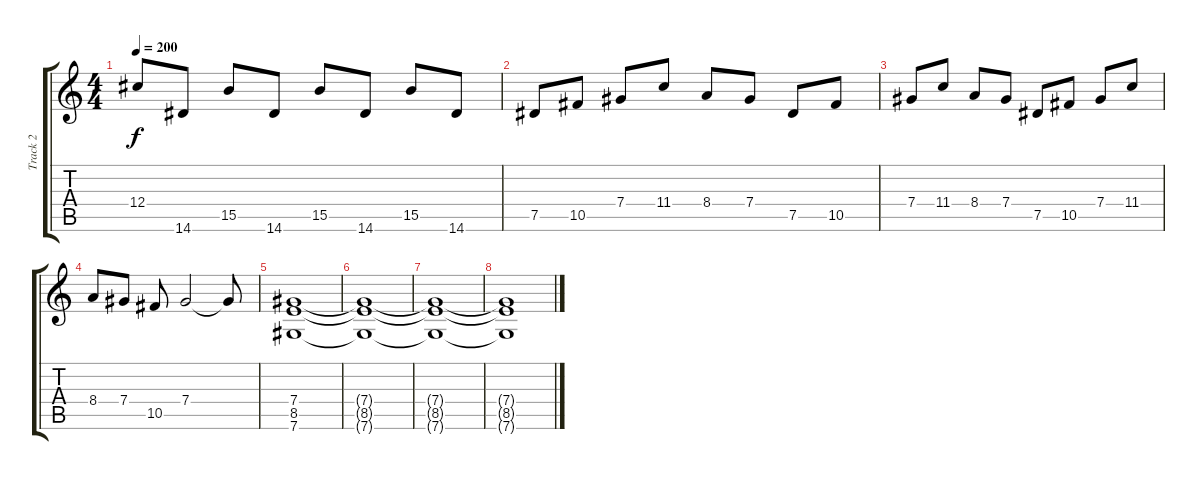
\track ("Track 2" "Track 2") {instrument overdrivenguitar}
\staff {score tabs}
\tuning (Eb4 Bb3 Gb3 Db3 Ab2 Db2) {hide}
\ts (4 4)
\tempo 200
\clef g2
\ks c
12.4.8{dy f} 14.6.8 15.5.8 14.6.8 15.5.8 14.6.8 15.5.8 14.6.8 |
7.5.8 10.5.8 7.4.8 11.4.8 8.4.8 7.4.8 7.5.8 10.5.8 |
7.4.8 11.4.8 8.4.8 7.4.8 7.5.8 10.5.8 7.4.8 11.4.8 |
8.4.8 7.4.8 10.5.8 7.4.2 7.4{t}.8 |
(7.4 8.5 7.6).1 |
(7.4{t} 8.5{t} 7.6{t}).1 |
(7.4{t} 8.5{t} 7.6{t}).1 |
(7.4{t} 8.5{t} 7.6{t}).1
